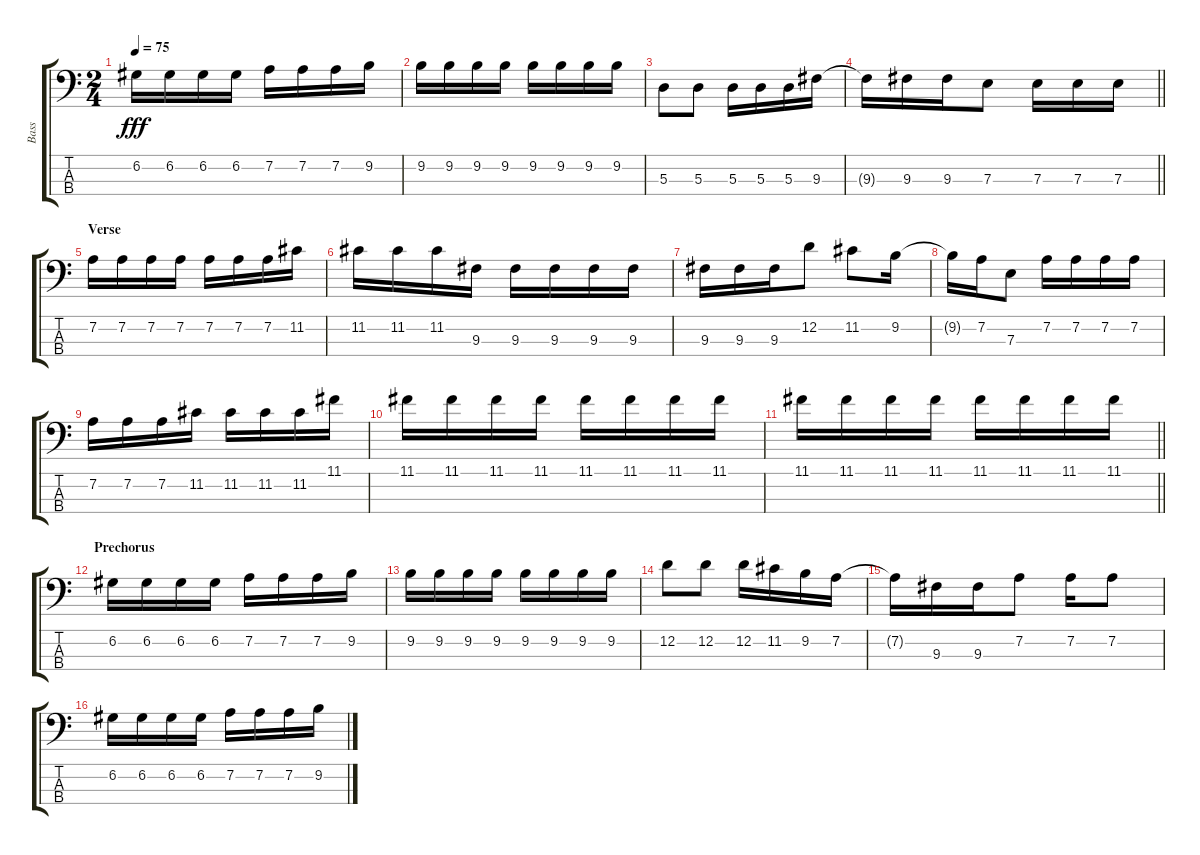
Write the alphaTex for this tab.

\track ("Bass" "Bass") {instrument electricbassfinger}
\staff {score tabs}
\tuning (G2 D2 A1 E1) {hide}
\ts (2 4)
\tempo 75
\clef f4
\ks c
6.2.16{dy fff} 6.2.16 6.2.16 6.2.16 7.2.16 7.2.16 7.2.16 9.2.16 |
9.2.16 9.2.16 9.2.16 9.2.16 9.2.16 9.2.16 9.2.16 9.2.16 |
5.3.8 5.3.8 5.3.16 5.3.16 5.3.16 9.3.16 |
\barLineRight lightlight
9.3{t}.16 9.3.16 9.3.16 7.3.8 7.3.16 7.3.16 7.3.16 |
\section ("" "Verse")
7.2.16 7.2.16 7.2.16 7.2.16 7.2.16 7.2.16 7.2.16 11.2.16 |
11.2.16 11.2.16 11.2.16 9.3.16 9.3.16 9.3.16 9.3.16 9.3.16 |
9.3.16 9.3.16 9.3.16 12.2.8 11.2.8 9.2.16 |
9.2{t}.16 7.2.16 7.3.8 7.2.16 7.2.16 7.2.16 7.2.16 |
7.2.16 7.2.16 7.2.16 11.2.16 11.2.16 11.2.16 11.2.16 11.1.16 |
11.1.16 11.1.16 11.1.16 11.1.16 11.1.16 11.1.16 11.1.16 11.1.16 |
\barLineRight lightlight
11.1.16 11.1.16 11.1.16 11.1.16 11.1.16 11.1.16 11.1.16 11.1.16 |
\section ("" "Prechorus")
6.2.16 6.2.16 6.2.16 6.2.16 7.2.16 7.2.16 7.2.16 9.2.16 |
9.2.16 9.2.16 9.2.16 9.2.16 9.2.16 9.2.16 9.2.16 9.2.16 |
12.2.8 12.2.8 12.2.16 11.2.16 9.2.16 7.2.16 |
7.2{t}.16 9.3.16 9.3.16 7.2.8 7.2.16 7.2.8 |
6.2.16 6.2.16 6.2.16 6.2.16 7.2.16 7.2.16 7.2.16 9.2.16
